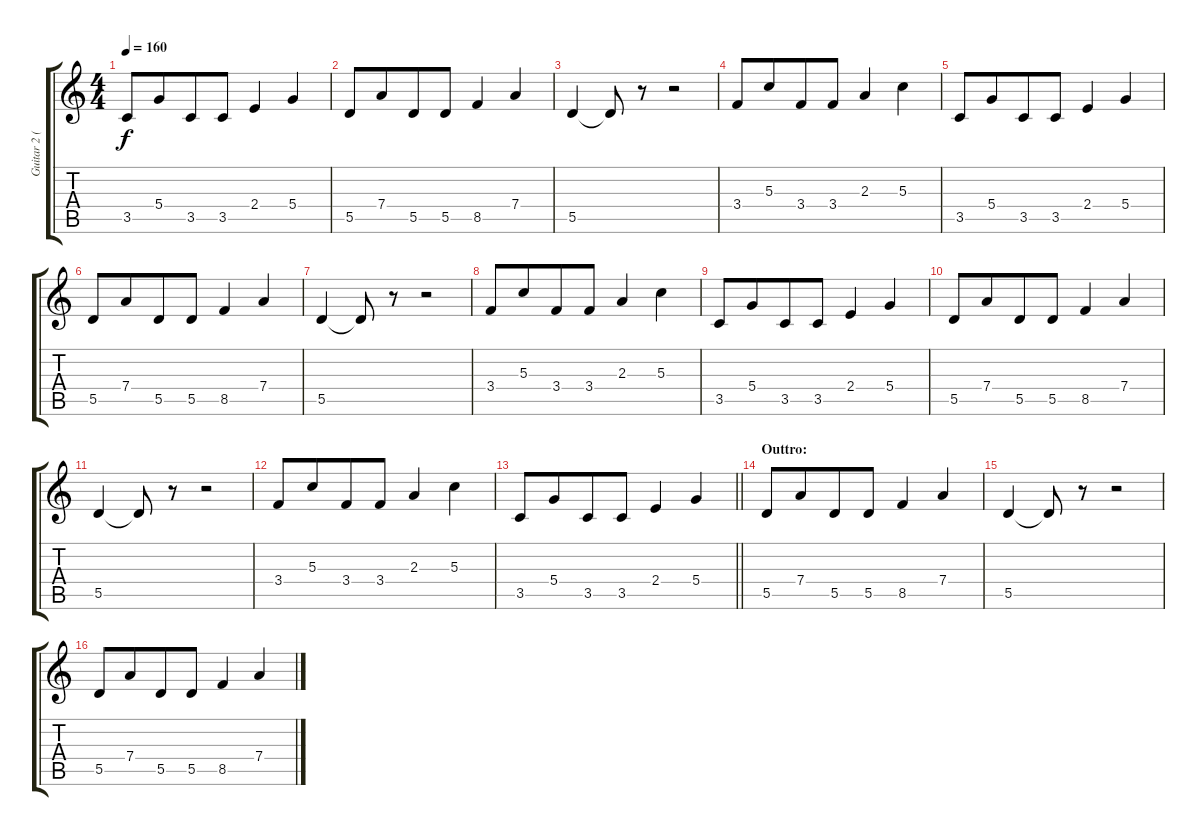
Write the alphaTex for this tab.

\track ("Guitar 2 (Electric)" "Guitar 2 (") {instrument acousticguitarsteel}
\staff {score tabs}
\tuning (E4 B3 G3 D3 A2 E2) {hide}
\ts (4 4)
\tempo 160
\clef g2
\ks c
3.5.8{dy f} 5.4.8{beam merge} 3.5.8 3.5.8 2.4.4 5.4.4 |
5.5.8 7.4.8{beam merge} 5.5.8 5.5.8 8.5.4 7.4.4 |
5.5.4 5.5{t}.8 r.8 r.2 |
3.4.8 5.3.8{beam merge} 3.4.8 3.4.8 2.3.4 5.3.4 |
3.5.8 5.4.8{beam merge} 3.5.8 3.5.8 2.4.4 5.4.4 |
5.5.8 7.4.8{beam merge} 5.5.8 5.5.8 8.5.4 7.4.4 |
5.5.4 5.5{t}.8 r.8 r.2 |
3.4.8 5.3.8{beam merge} 3.4.8 3.4.8 2.3.4 5.3.4 |
3.5.8 5.4.8{beam merge} 3.5.8 3.5.8 2.4.4 5.4.4 |
5.5.8 7.4.8{beam merge} 5.5.8 5.5.8 8.5.4 7.4.4 |
5.5.4 5.5{t}.8 r.8 r.2 |
3.4.8 5.3.8{beam merge} 3.4.8 3.4.8 2.3.4 5.3.4 |
\barLineRight lightlight
3.5.8 5.4.8{beam merge} 3.5.8 3.5.8 2.4.4 5.4.4 |
\section ("" "Outtro:")
5.5.8 7.4.8{beam merge} 5.5.8 5.5.8 8.5.4 7.4.4 |
5.5.4 5.5{t}.8 r.8 r.2 |
5.5.8 7.4.8{beam merge} 5.5.8 5.5.8 8.5.4 7.4.4
